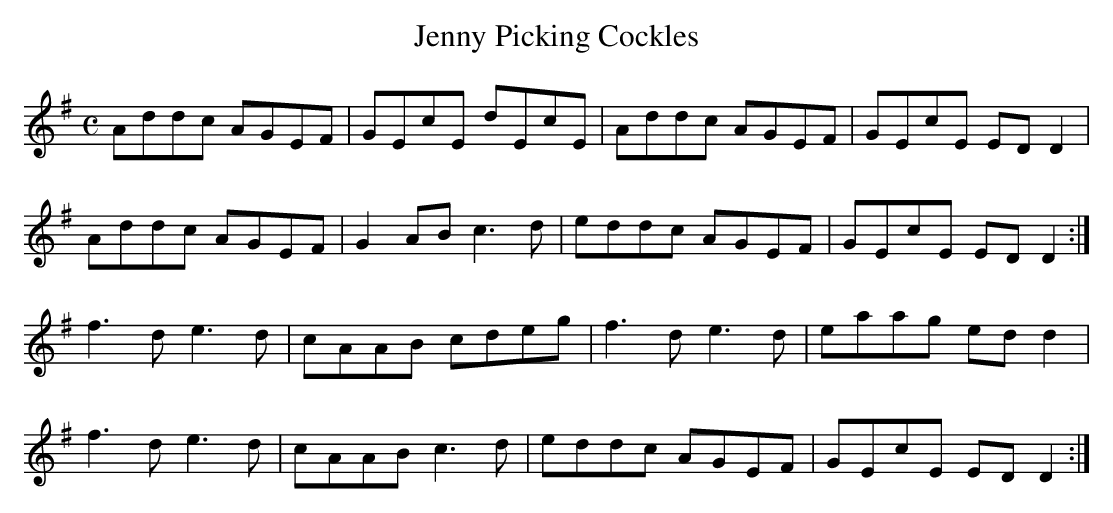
X:1
T:Jenny Picking Cockles
M:C
L:1/8
K:D Mixolydian
Addc AGEF|GEcE dEcE|Addc AGEF|GEcE EDD2|!
Addc AGEF|G2AB c3d|eddc AGEF|GEcE EDD2:|!
f3d e3d|cAAB cdeg|f3d e3d|eaag edd2|!
f3d e3d|cAAB c3d|eddc AGEF|GEcE EDD2:|!
